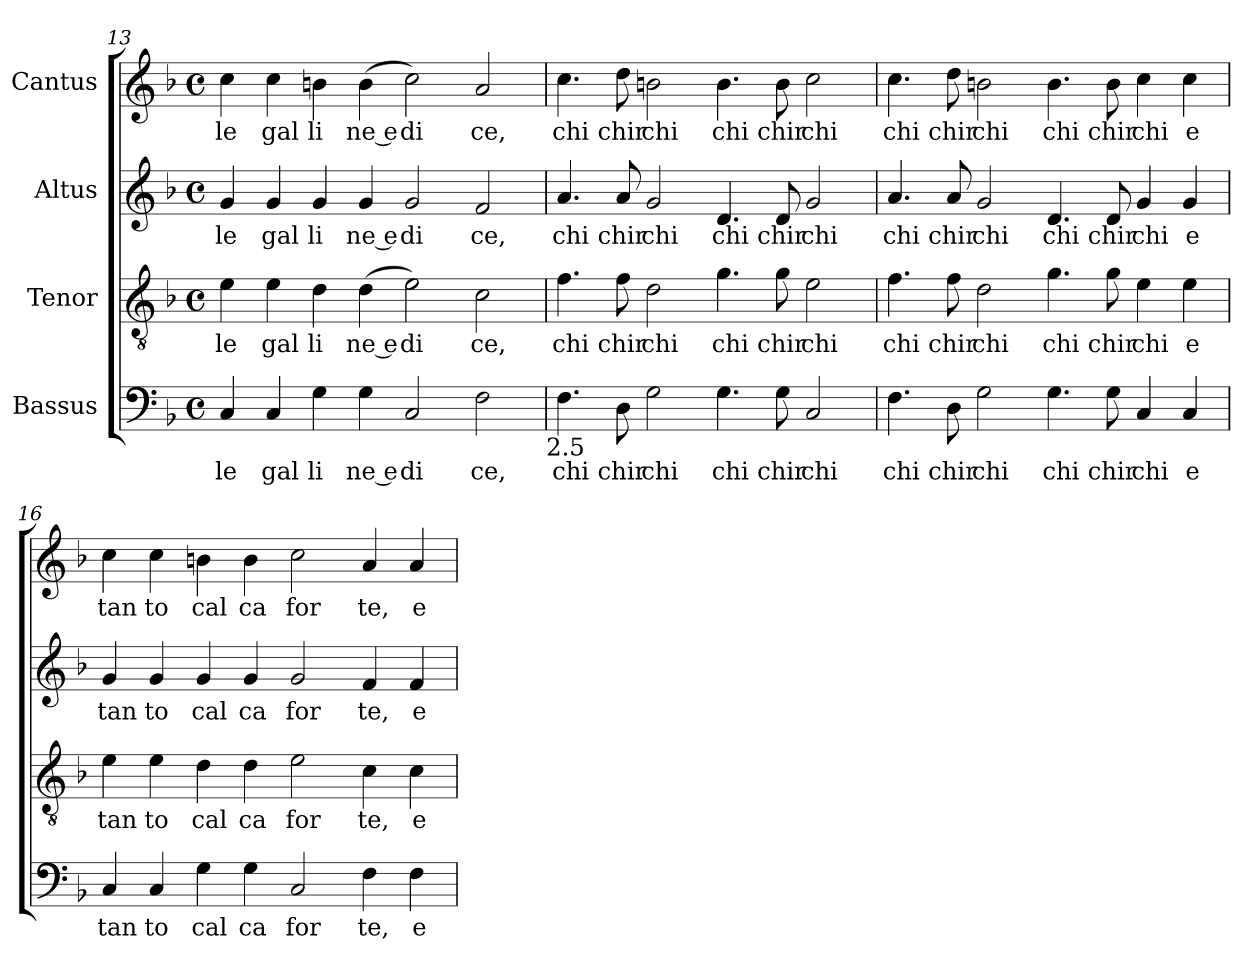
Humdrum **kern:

**kern	**text	**kern	**text	**kern	**text	**kern	**text
*part4	*part4	*part3	*part3	*part2	*part2	*part1	*part1
*staff4	*staff4	*staff3	*staff3	*staff2	*staff2	*staff1	*staff1
*I"Bassus	*	*I"Tenor	*	*I"Altus	*	*I"Cantus	*
*clefF4	*	*clefGv2	*	*clefG2	*	*clefG2	*
*k[b-]	*	*k[b-]	*	*k[b-]	*	*k[b-]	*
*F:	*	*F:	*	*F:	*	*F:	*
*M4/4	*	*M4/4	*	*M4/4	*	*M4/4	*
*met(c)	*	*met(c)	*	*met(c)	*	*met(c)	*
=13	=13	=13	=13	=13	=13	=13	=13
!	!LO:LY:b:cj	!	!LO:LY:b:cj	!	!LO:LY:b:cj	!	!LO:LY:b:cj
4C/	le	4e\	le	4g/	le	4cc\	le
!	!LO:LY:b:cj	!	!LO:LY:b:cj	!	!LO:LY:b:cj	!	!LO:LY:b:cj
4C/	gal	4e\	gal	4g/	gal	4cc\	gal
!	!LO:LY:b:cj	!	!LO:LY:b:cj	!	!LO:LY:b:cj	!	!LO:LY:b:cj
4G\	li	4d\	li	4g/	li	4b\	li
!	!LO:LY:b:rj	!	!LO:LY:b:rj	!	!LO:LY:b:rj	!	!LO:LY:b:rj
4G\	ne e	(>4d\	ne e	4g/	ne e	(<4b\	ne e
!	!LO:LY:b:cj	!	!LO:LY:b:cj	!	!LO:LY:b:cj	!	!LO:LY:b:cj
2C/	di	2e\)	di	2g/	di	2cc\)	di
!	!LO:LY:b:cj	!	!LO:LY:b:cj	!	!LO:LY:b:cj	!	!LO:LY:b:cj
2F\	ce,	2c\	ce,	2f/	ce,	2a/	ce,
!LO:TX:b:t=2.5	!	!	!	!	!	!	!
!!LO:PB:g=z
=14	=14	=14	=14	=14	=14	=14	=14
!	!LO:LY:b:cj	!	!LO:LY:b:cj	!	!LO:LY:b:cj	!	!LO:LY:b:cj
4.F\	chi	4.f\	chi	4.a/	chi	4.cc\	chi
!	!LO:LY:b:cj	!	!LO:LY:b:cj	!	!LO:LY:b:cj	!	!LO:LY:b:cj
8D\	chir	8f\	chir	8a/	chir	8dd\	chir
!	!LO:LY:b:cj	!	!LO:LY:b:cj	!	!LO:LY:b:cj	!	!LO:LY:b:cj
2G\	chi	2d\	chi	2g/	chi	2bn\	chi
!	!LO:LY:b:cj	!	!LO:LY:b:cj	!	!LO:LY:b:cj	!	!LO:LY:b:cj
4.G\	chi	4.g\	chi	4.d/	chi	4.b\	chi
!	!LO:LY:b:cj	!	!LO:LY:b:cj	!	!LO:LY:b:cj	!	!LO:LY:b:cj
8G\	chir	8g\	chir	8d/	chir	8b\	chir
!	!LO:LY:b:cj	!	!LO:LY:b:cj	!	!LO:LY:b:cj	!	!LO:LY:b:cj
2C/	chi	2e\	chi	2g/	chi	2cc\	chi
=15	=15	=15	=15	=15	=15	=15	=15
!	!LO:LY:b:cj	!	!LO:LY:b:cj	!	!LO:LY:b:cj	!	!LO:LY:b:cj
4.F\	chi	4.f\	chi	4.a/	chi	4.cc\	chi
!	!LO:LY:b:cj	!	!LO:LY:b:cj	!	!LO:LY:b:cj	!	!LO:LY:b:cj
8D\	chir	8f\	chir	8a/	chir	8dd\	chir
!	!LO:LY:b:cj	!	!LO:LY:b:cj	!	!LO:LY:b:cj	!	!LO:LY:b:cj
2G\	chi	2d\	chi	2g/	chi	2bn\	chi
!	!LO:LY:b:cj	!	!LO:LY:b:cj	!	!LO:LY:b:cj	!	!LO:LY:b:cj
4.G\	chi	4.g\	chi	4.d/	chi	4.b\	chi
!	!LO:LY:b:cj	!	!LO:LY:b:cj	!	!LO:LY:b:cj	!	!LO:LY:b:cj
8G\	chir	8g\	chir	8d/	chir	8b\	chir
!	!LO:LY:b:cj	!	!LO:LY:b:cj	!	!LO:LY:b:cj	!	!LO:LY:b:cj
4C/	chi	4e\	chi	4g/	chi	4cc\	chi
!	!LO:LY:b:cj	!	!LO:LY:b:cj	!	!LO:LY:b:cj	!	!LO:LY:b:cj
4C/	e	4e\	e	4g/	e	4cc\	e
=16	=16	=16	=16	=16	=16	=16	=16
!	!LO:LY:b:cj	!	!LO:LY:b:cj	!	!LO:LY:b:cj	!	!LO:LY:b:cj
4C/	tan	4e\	tan	4g/	tan	4cc\	tan
!	!LO:LY:b:cj	!	!LO:LY:b:cj	!	!LO:LY:b:cj	!	!LO:LY:b:cj
4C/	to	4e\	to	4g/	to	4cc\	to
!	!LO:LY:b:cj	!	!LO:LY:b:cj	!	!LO:LY:b:cj	!	!LO:LY:b:cj
4G\	cal	4d\	cal	4g/	cal	4b\	cal
!	!LO:LY:b:cj	!	!LO:LY:b:cj	!	!LO:LY:b:cj	!	!LO:LY:b:cj
4G\	ca	4d\	ca	4g/	ca	4b\	ca
!	!LO:LY:b:cj	!	!LO:LY:b:cj	!	!LO:LY:b:cj	!	!LO:LY:b:cj
2C/	for	2e\	for	2g/	for	2cc\	for
!	!LO:LY:b:cj	!	!LO:LY:b:cj	!	!LO:LY:b:cj	!	!LO:LY:b:cj
4F\	te,	4c\	te,	4f/	te,	4a/	te,
!	!LO:LY:b:cj	!	!LO:LY:b:cj	!	!LO:LY:b:cj	!	!LO:LY:b:cj
4F\	e	4c\	e	4f/	e	4a/	e
=	=	=	=	=	=	=	=
*-	*-	*-	*-	*-	*-	*-	*-
